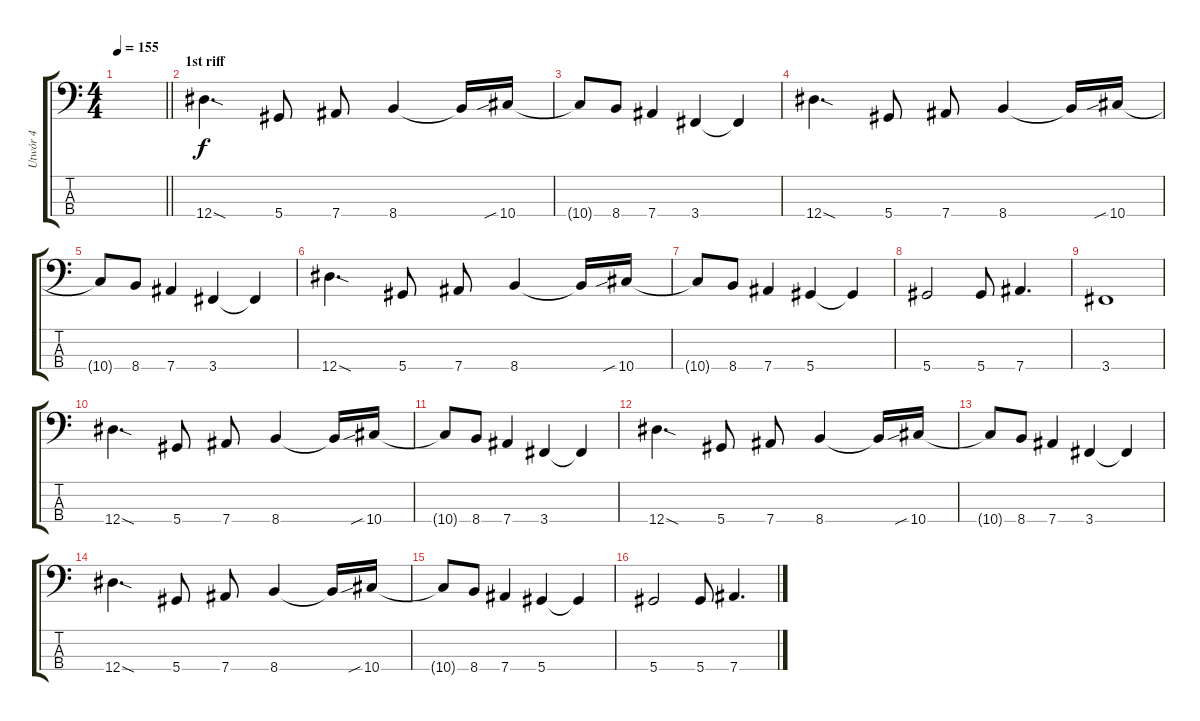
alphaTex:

\track ("Utwór 4" "Utwór 4") {instrument electricbassfinger}
\staff {score tabs}
\tuning (Gb2 Db2 Ab1 Eb1) {hide}
\ts (4 4)
\tempo 155
\clef f4
\barLineRight lightlight
\ks c
|
\section ("" "1st riff")
12.4{sod}.4{d} 5.4.8 7.4.8 8.4.4 8.4{t}.16 10.4{sib}.16 |
10.4{t}.8 8.4.8 7.4.4 3.4.4 3.4{t}.4 |
12.4{sod}.4{d} 5.4.8 7.4.8 8.4.4 8.4{t}.16 10.4{sib}.16 |
10.4{t}.8 8.4.8 7.4.4 3.4.4 3.4{t}.4 |
12.4{sod}.4{d} 5.4.8 7.4.8 8.4.4 8.4{t}.16 10.4{sib}.16 |
10.4{t}.8 8.4.8 7.4.4 5.4.4 5.4{t}.4 |
5.4.2 5.4.8 7.4.4{d} |
3.4.1 |
12.4{sod}.4{d} 5.4.8 7.4.8 8.4.4 8.4{t}.16 10.4{sib}.16 |
10.4{t}.8 8.4.8 7.4.4 3.4.4 3.4{t}.4 |
12.4{sod}.4{d} 5.4.8 7.4.8 8.4.4 8.4{t}.16 10.4{sib}.16 |
10.4{t}.8 8.4.8 7.4.4 3.4.4 3.4{t}.4 |
12.4{sod}.4{d} 5.4.8 7.4.8 8.4.4 8.4{t}.16 10.4{sib}.16 |
10.4{t}.8 8.4.8 7.4.4 5.4.4 5.4{t}.4 |
5.4.2 5.4.8 7.4.4{d}
